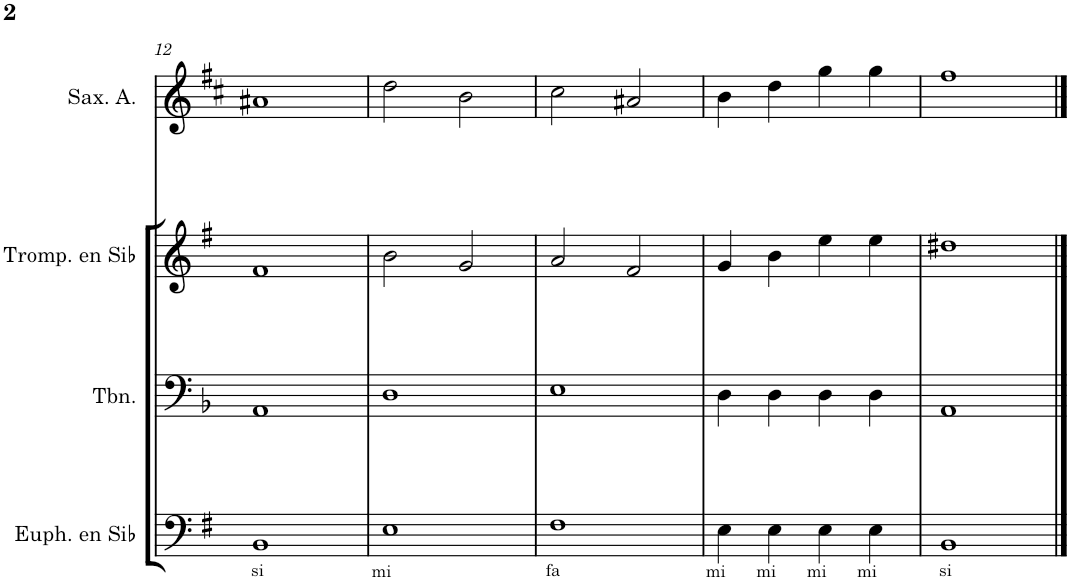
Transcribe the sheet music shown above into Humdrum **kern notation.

**kern	**kern	**kern	**kern
*part4	*part3	*part2	*part1
*staff4	*staff3	*staff2	*staff1
*I"Euphonium en Sib	*I"Trombone	*I"Trompette en Sib	*I"Saxophone alto
*I'Euph. en Sib	*I'Tbn.	*I'Tromp. en Sib	*I'Sax. A.
!!LO:PB:g=z
*clefF4	*clefF4	*clefG2	*clefG2
*Trd1c2	*	*Trd1c2	*Trd5c9
*k[f#]	*k[b-]	*k[f#]	*k[f#c#]
*M4/4	*M4/4	*M4/4	*M4/4
=12	=12	=12	=12
1BB	1AA	1f#	1a#X
=13	=13	=13	=13
1E	1D	2b\	2dd\
.	.	2g/	2b\
=14	=14	=14	=14
1F#	1E	2a/	2cc#\
.	.	2f#/	2a#X/
=15	=15	=15	=15
4E\	4D\	4g/	4b\
4E\	4D\	4b\	4dd\
4E\	4D\	4ee\	4gg\
4E\	4D\	4ee\	4gg\
=16	=16	=16	=16
1BB	1AA	1dd#X	1ff#
==	==	==	==
*-	*-	*-	*-
